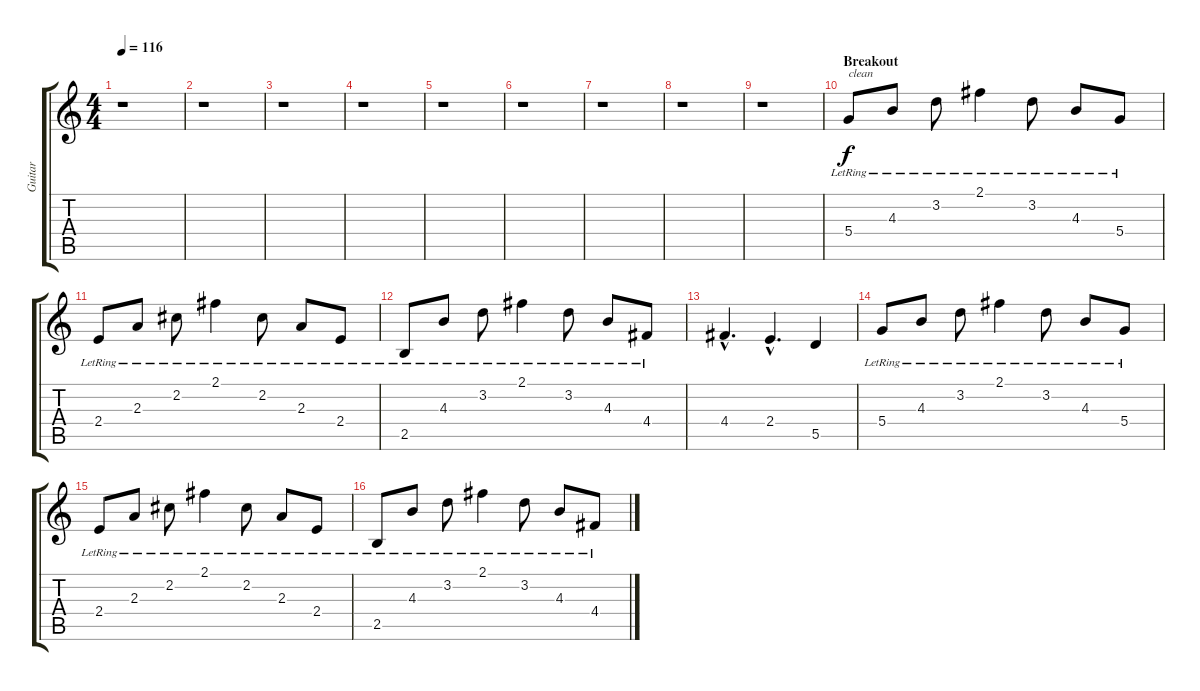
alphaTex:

\track ("Guitar" "Guitar") {instrument electricguitarclean}
\staff {score tabs}
\tuning (E4 B3 G3 D3 A2 E2) {hide}
\ts (4 4)
\tempo 116
\clef g2
\ks c
r.1{dy f} |
r.1 |
r.1 |
r.1 |
r.1 |
r.1 |
r.1 |
r.1 |
r.1 |
\section ("" "Breakout")
5.4{lr}.8{txt "clean"} 4.3{lr}.8 3.2{lr}.8 2.1{lr}.4 3.2{lr}.8 4.3{lr}.8 5.4{lr}.8 |
2.4{lr}.8 2.3{lr}.8 2.2{lr}.8 2.1{lr}.4 2.2{lr}.8 2.3{lr}.8 2.4{lr}.8 |
2.5{lr}.8 4.3{lr}.8 3.2{lr}.8 2.1{lr}.4 3.2{lr}.8 4.3{lr}.8 4.4{lr}.8 |
4.4{hac}.4{d} 2.4{hac}.4{d} 5.5.4 |
5.4{lr}.8 4.3{lr}.8 3.2{lr}.8 2.1{lr}.4 3.2{lr}.8 4.3{lr}.8 5.4{lr}.8 |
2.4{lr}.8 2.3{lr}.8 2.2{lr}.8 2.1{lr}.4 2.2{lr}.8 2.3{lr}.8 2.4{lr}.8 |
2.5{lr}.8 4.3{lr}.8 3.2{lr}.8 2.1{lr}.4 3.2{lr}.8 4.3{lr}.8 4.4{lr}.8
